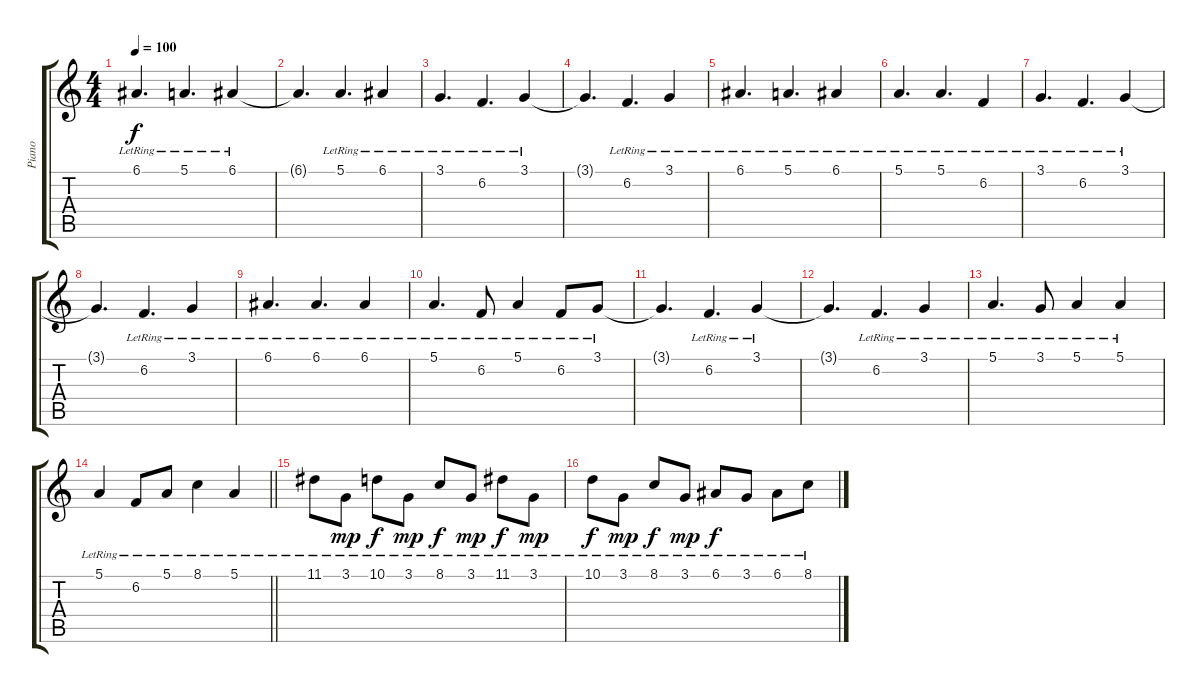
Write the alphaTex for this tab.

\track ("Piano" "Piano") {instrument acousticgrandpiano}
\staff {score tabs}
\tuning (E4 B3 G3 D3 A2 E2) {hide}
\ts (4 4)
\tempo 100
\clef g2
\ks c
6.1{lr}.4{d dy f} 5.1{lr}.4{d} 6.1{lr}.4 |
6.1{t}.4{d} 5.1{lr}.4{d} 6.1{lr}.4 |
3.1{lr}.4{d} 6.2{lr}.4{d} 3.1{lr}.4 |
3.1{t}.4{d} 6.2{lr}.4{d} 3.1{lr}.4 |
6.1{lr}.4{d} 5.1{lr}.4{d} 6.1{lr}.4 |
5.1{lr}.4{d} 5.1{lr}.4{d} 6.2{lr}.4 |
3.1{lr}.4{d} 6.2{lr}.4{d} 3.1{lr}.4 |
3.1{t}.4{d} 6.2{lr}.4{d} 3.1{lr}.4 |
6.1{lr}.4{d} 6.1{lr}.4{d} 6.1{lr}.4 |
5.1{lr}.4{d} 6.2{lr}.8 5.1{lr}.4 6.2{lr}.8 3.1{lr}.8 |
3.1{t}.4{d} 6.2{lr}.4{d} 3.1{lr}.4 |
3.1{t}.4{d} 6.2{lr}.4{d} 3.1{lr}.4 |
5.1{lr}.4{d} 3.1{lr}.8 5.1{lr}.4 5.1{lr}.4 |
\barLineRight lightlight
5.1{lr}.4 6.2{lr}.8 5.1{lr}.8 8.1{lr}.4 5.1{lr}.4 |
11.1{lr}.8 3.1{lr}.8{dy mp} 10.1{lr}.8{dy f} 3.1{lr}.8{dy mp} 8.1{lr}.8{dy f} 3.1{lr}.8{dy mp} 11.1{lr}.8{dy f} 3.1{lr}.8{dy mp} |
10.1{lr}.8{dy f} 3.1{lr}.8{dy mp} 8.1{lr}.8{dy f} 3.1{lr}.8{dy mp} 6.1{lr}.8{dy f} 3.1{lr}.8 6.1{lr}.8 8.1{lr}.8
